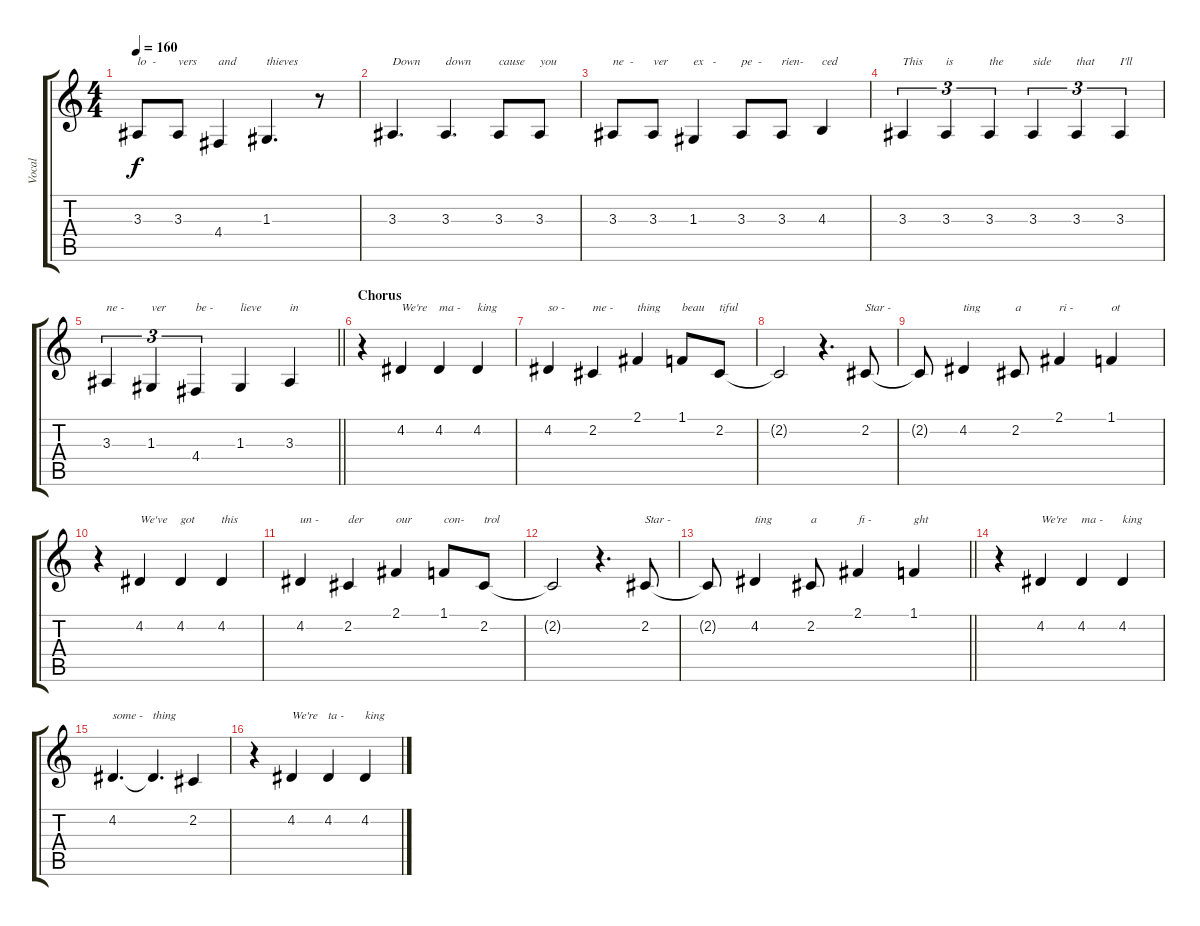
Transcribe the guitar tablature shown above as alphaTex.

\track ("Vocal" "Vocal") {instrument violin}
\staff {score tabs}
\tuning (E4 B3 G3 D3 A2 E2) {hide}
\ts (4 4)
\tempo 160
\clef g2
\ks c
3.3.8{txt "lo  -" dy f} 3.3.8{txt "vers"} 4.4.4{txt "and"} 1.3.4{d txt "thieves"} r.8 |
3.3.4{d txt "Down"} 3.3.4{d txt "down"} 3.3.8{txt "cause"} 3.3.8{txt "you"} |
3.3.8{txt "ne  -"} 3.3.8{txt "ver"} 1.3.4{txt "ex   -"} 3.3.8{txt "pe  -"} 3.3.8{txt "rien-"} 4.3.4{txt "ced"} |
3.3.4{tu (3 2) txt "This"} 3.3.4{tu (3 2) txt "is"} 3.3.4{tu (3 2) txt "the"} 3.3.4{tu (3 2) txt "side"} 3.3.4{tu (3 2) txt "that"} 3.3.4{tu (3 2) txt "I'll"} |
\barLineRight lightlight
3.3.4{tu (3 2) txt "ne -"} 1.3.4{tu (3 2) txt "ver"} 4.4.4{tu (3 2) txt "be -"} 1.3.4{txt "lieve"} 3.3.4{txt "in"} |
\section ("" "Chorus")
r.4 4.2.4{txt "We're"} 4.2.4{txt "ma -"} 4.2.4{txt "king"} |
4.2.4{txt "so -"} 2.2.4{txt "me -"} 2.1.4{txt "thing"} 1.1.8{txt "beau"} 2.2.8{txt "tiful"} |
2.2{t}.2 r.4{d} 2.2.8{txt "Star -"} |
2.2{t}.8 4.2.4{txt "ting"} 2.2.8{txt "a"} 2.1.4{txt "ri -"} 1.1.4{txt "ot"} |
r.4 4.2.4{txt "We've"} 4.2.4{txt "got"} 4.2.4{txt "this"} |
4.2.4{txt "un -"} 2.2.4{txt "der"} 2.1.4{txt "our"} 1.1.8{txt "con-"} 2.2.8{txt "trol"} |
2.2{t}.2 r.4{d} 2.2.8{txt "Star -"} |
\barLineRight lightlight
2.2{t}.8 4.2.4{txt "ting"} 2.2.8{txt "a"} 2.1.4{txt "fi -"} 1.1.4{txt "ght"} |
r.4 4.2.4{txt "We're"} 4.2.4{txt "ma -"} 4.2.4{txt "king"} |
4.2.4{d txt "some -"} 4.2{t}.4{d txt "thing"} 2.2.4 |
r.4 4.2.4{txt "We're"} 4.2.4{txt "ta -"} 4.2.4{txt "king"}
